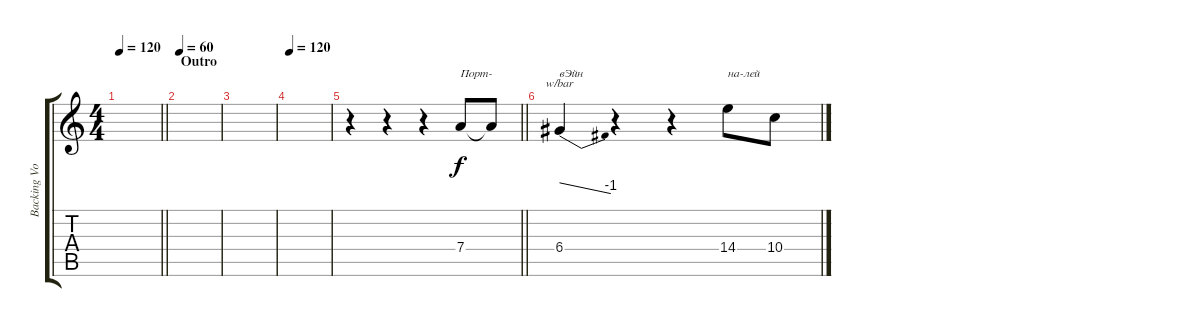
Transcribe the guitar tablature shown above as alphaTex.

\track ("Backing Vocal" "Backing Vo") {instrument cello}
\staff {score tabs}
\tuning (E5 B4 G4 D4 A3 E3) {hide}
\ts (4 4)
\tempo 120
\clef g2
\barLineRight lightlight
\ks c
|
\section ("" "Outro")
\tempo 60
|
|
\tempo 120
|
\barLineRight lightlight
r.4 r.4 r.4 7.4.8{txt "Порт-"} 7.4{t}.8 |
6.4.4{tbe (dive default 0 0 60 -4) txt "вЭйн"} r.4 r.4 14.4.8{txt "на-лей"} 10.4.8
